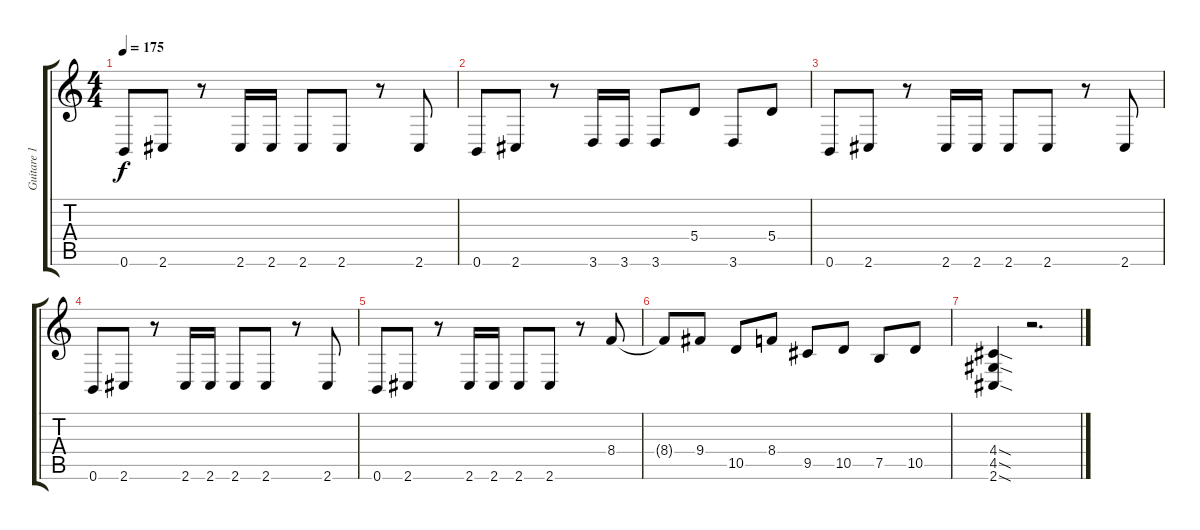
\track ("Guitare 1" "Guitare 1") {instrument overdrivenguitar}
\staff {score tabs}
\tuning (B3 Gb3 D3 A2 E2 B1) {hide}
\ts (4 4)
\tempo 175
\clef g2
\ks c
0.6.8{dy f} 2.6.8 r.8 2.6.16 2.6.16 2.6.8 2.6.8 r.8 2.6.8 |
0.6.8 2.6.8 r.8 3.6.16 3.6.16 3.6.8 5.4.8 3.6.8 5.4.8 |
0.6.8 2.6.8 r.8 2.6.16 2.6.16 2.6.8 2.6.8 r.8 2.6.8 |
0.6.8 2.6.8 r.8 2.6.16 2.6.16 2.6.8 2.6.8 r.8 2.6.8 |
0.6.8 2.6.8 r.8 2.6.16 2.6.16 2.6.8 2.6.8 r.8 8.4.8 |
8.4{t}.8 9.4.8 10.5.8 8.4.8 9.5.8 10.5.8 7.5.8 10.5.8 |
(4.4{sod} 4.5{sod} 2.6{sod}).4 r.2{d}
